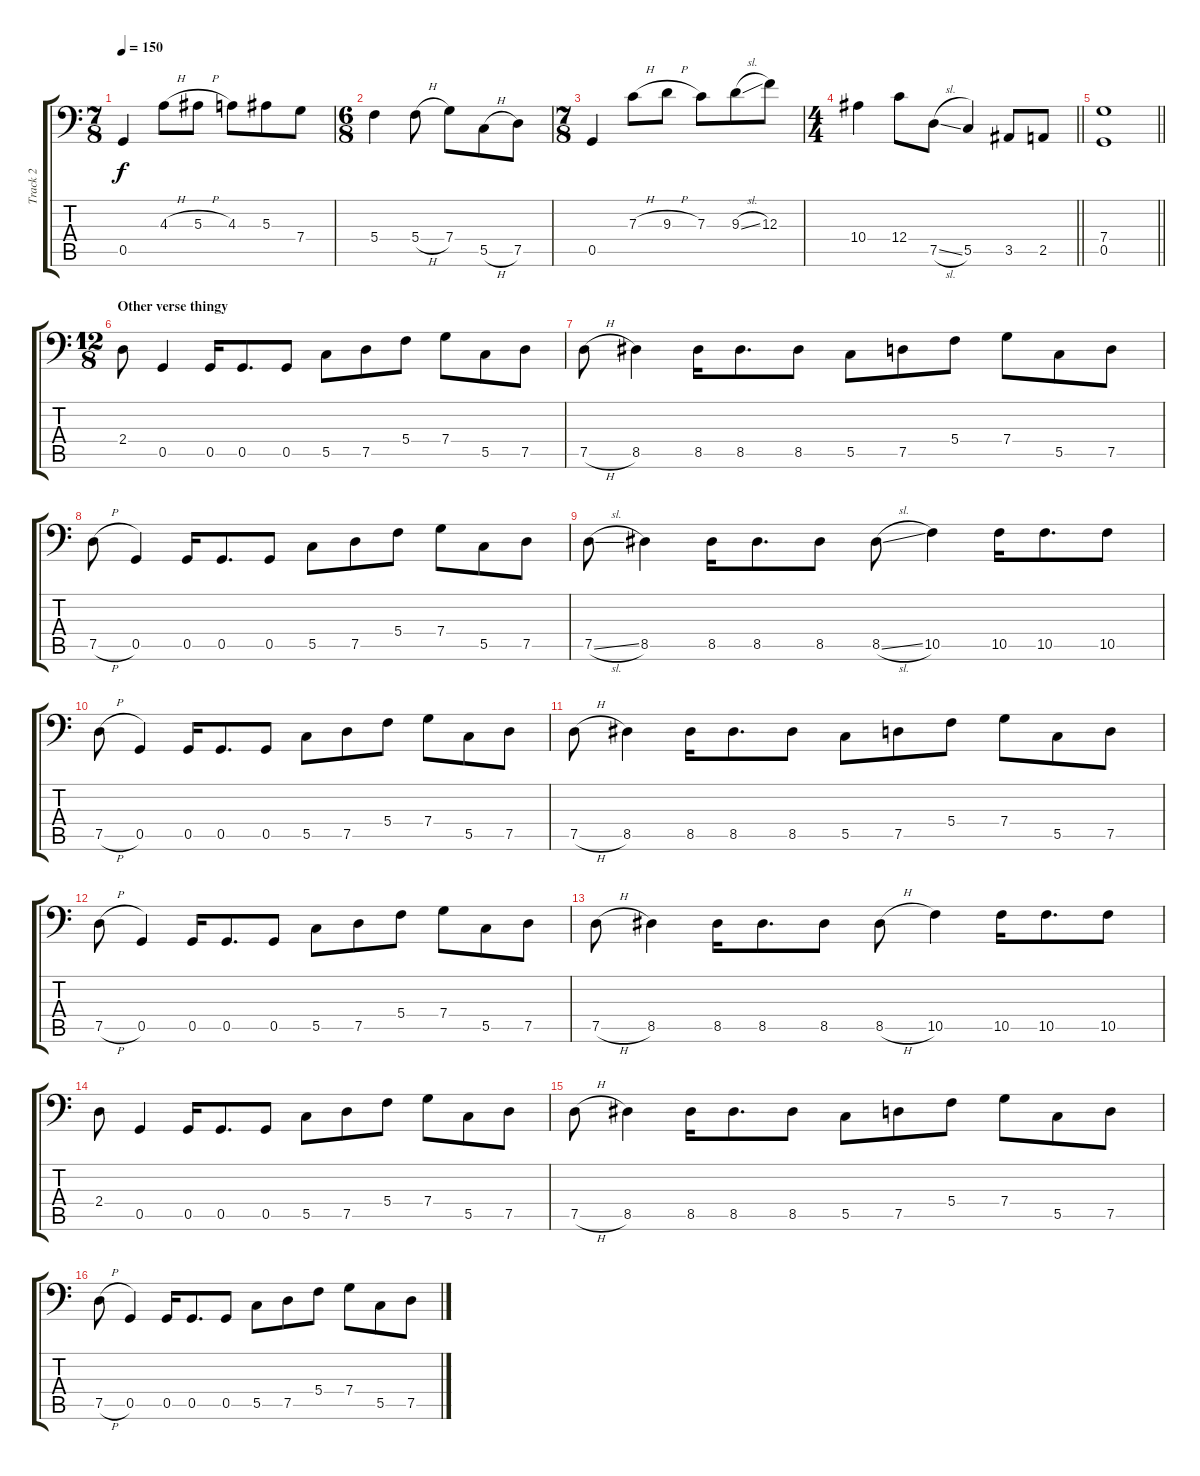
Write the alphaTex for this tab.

\track ("Track 2" "Track 2") {instrument electricbassfinger}
\staff {score tabs}
\tuning (D3 A2 F2 C2 G1 D1) {hide}
\ts (7 8)
\tempo 150
\clef f4
\ks c
0.5.4{dy f} 4.3{h}.8 5.3{h}.8 4.3.8 5.3.8 7.4.8 |
\ts (6 8)
5.4.4 5.4{h}.8 7.4.8 5.5{h}.8 7.5.8 |
\ts (7 8)
0.5.4 7.3{h}.8 9.3{h}.8 7.3.8 9.3{sl}.8 12.3.8 |
\ts (4 4)
\barLineRight lightlight
10.4.4 12.4.8 7.5{sl}.8 5.5.4 3.5.8 2.5.8 |
\barLineRight lightlight
(7.4 0.5).1 |
\ts (12 8)
\section ("" "Other verse thingy")
2.4.8 0.5.4 0.5.16 0.5.8{d} 0.5.8 5.5.8 7.5.8 5.4.8 7.4.8 5.5.8 7.5.8 |
7.5{h}.8 8.5.4 8.5.16 8.5.8{d} 8.5.8 5.5.8 7.5.8 5.4.8 7.4.8 5.5.8 7.5.8 |
7.5{h}.8 0.5.4 0.5.16 0.5.8{d} 0.5.8 5.5.8 7.5.8 5.4.8 7.4.8 5.5.8 7.5.8 |
7.5{sl}.8 8.5.4 8.5.16 8.5.8{d} 8.5.8 8.5{sl}.8 10.5.4 10.5.16 10.5.8{d} 10.5.8 |
7.5{h}.8 0.5.4 0.5.16 0.5.8{d} 0.5.8 5.5.8 7.5.8 5.4.8 7.4.8 5.5.8 7.5.8 |
7.5{h}.8 8.5.4 8.5.16 8.5.8{d} 8.5.8 5.5.8 7.5.8 5.4.8 7.4.8 5.5.8 7.5.8 |
7.5{h}.8 0.5.4 0.5.16 0.5.8{d} 0.5.8 5.5.8 7.5.8 5.4.8 7.4.8 5.5.8 7.5.8 |
7.5{h}.8 8.5.4 8.5.16 8.5.8{d} 8.5.8 8.5{h}.8 10.5.4 10.5.16 10.5.8{d} 10.5.8 |
2.4.8 0.5.4 0.5.16 0.5.8{d} 0.5.8 5.5.8 7.5.8 5.4.8 7.4.8 5.5.8 7.5.8 |
7.5{h}.8 8.5.4 8.5.16 8.5.8{d} 8.5.8 5.5.8 7.5.8 5.4.8 7.4.8 5.5.8 7.5.8 |
7.5{h}.8 0.5.4 0.5.16 0.5.8{d} 0.5.8 5.5.8 7.5.8 5.4.8 7.4.8 5.5.8 7.5.8
